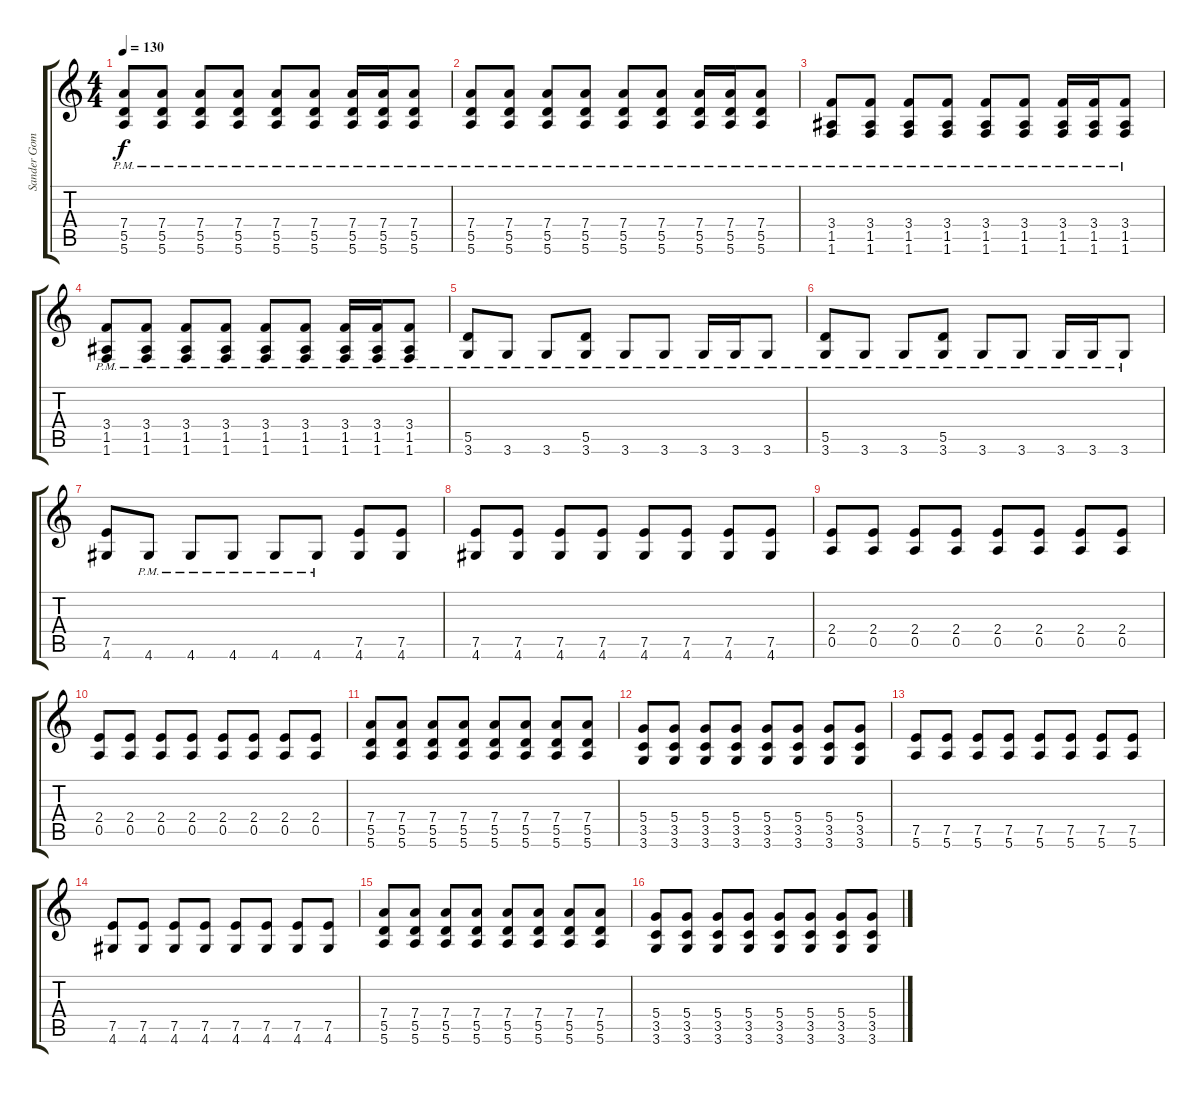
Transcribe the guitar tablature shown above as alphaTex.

\track ("Sander Gommans" "Sander Gom") {instrument distortionguitar}
\staff {score tabs}
\tuning (E4 B3 G3 D3 A2 E2) {hide}
\ts (4 4)
\tempo 130
\clef g2
\ks c
(7.4{pm} 5.5{pm} 5.6{pm}).8{dy f} (7.4{pm} 5.5{pm} 5.6{pm}).8 (7.4{pm} 5.5{pm} 5.6{pm}).8 (7.4{pm} 5.5{pm} 5.6{pm}).8 (7.4{pm} 5.5{pm} 5.6{pm}).8 (7.4{pm} 5.5{pm} 5.6{pm}).8 (7.4{pm} 5.5{pm} 5.6{pm}).16 (7.4{pm} 5.5{pm} 5.6{pm}).16 (7.4{pm} 5.5{pm} 5.6{pm}).8 |
(7.4{pm} 5.5{pm} 5.6{pm}).8 (7.4{pm} 5.5{pm} 5.6{pm}).8 (7.4{pm} 5.5{pm} 5.6{pm}).8 (7.4{pm} 5.5{pm} 5.6{pm}).8 (7.4{pm} 5.5{pm} 5.6{pm}).8 (7.4{pm} 5.5{pm} 5.6{pm}).8 (7.4{pm} 5.5{pm} 5.6{pm}).16 (7.4{pm} 5.5{pm} 5.6{pm}).16 (7.4{pm} 5.5{pm} 5.6{pm}).8 |
(3.4{pm} 1.5{pm} 1.6{pm}).8 (3.4{pm} 1.5{pm} 1.6{pm}).8 (3.4{pm} 1.5{pm} 1.6{pm}).8 (3.4{pm} 1.5{pm} 1.6{pm}).8 (3.4{pm} 1.5{pm} 1.6{pm}).8 (3.4{pm} 1.5{pm} 1.6{pm}).8 (3.4{pm} 1.5{pm} 1.6{pm}).16 (3.4{pm} 1.5{pm} 1.6{pm}).16 (3.4{pm} 1.5{pm} 1.6{pm}).8 |
(3.4{pm} 1.5{pm} 1.6{pm}).8 (3.4{pm} 1.5{pm} 1.6{pm}).8 (3.4{pm} 1.5{pm} 1.6{pm}).8 (3.4{pm} 1.5{pm} 1.6{pm}).8 (3.4{pm} 1.5{pm} 1.6{pm}).8 (3.4{pm} 1.5{pm} 1.6{pm}).8 (3.4{pm} 1.5{pm} 1.6{pm}).16 (3.4{pm} 1.5{pm} 1.6{pm}).16 (3.4{pm} 1.5{pm} 1.6{pm}).8 |
(5.5{pm} 3.6{pm}).8 3.6{pm}.8 3.6{pm}.8 (5.5{pm} 3.6{pm}).8 3.6{pm}.8 3.6{pm}.8 3.6{pm}.16 3.6{pm}.16 3.6{pm}.8 |
(5.5{pm} 3.6{pm}).8 3.6{pm}.8 3.6{pm}.8 (5.5{pm} 3.6{pm}).8 3.6{pm}.8 3.6{pm}.8 3.6{pm}.16 3.6{pm}.16 3.6{pm}.8 |
(7.5 4.6).8 4.6{pm}.8 4.6{pm}.8 4.6{pm}.8 4.6{pm}.8 4.6{pm}.8 (7.5 4.6).8 (7.5 4.6).8 |
(7.5 4.6).8 (7.5 4.6).8 (7.5 4.6).8 (7.5 4.6).8 (7.5 4.6).8 (7.5 4.6).8 (7.5 4.6).8 (7.5 4.6).8 |
(2.4 0.5).8 (2.4 0.5).8 (2.4 0.5).8 (2.4 0.5).8 (2.4 0.5).8 (2.4 0.5).8 (2.4 0.5).8 (2.4 0.5).8 |
(2.4 0.5).8 (2.4 0.5).8 (2.4 0.5).8 (2.4 0.5).8 (2.4 0.5).8 (2.4 0.5).8 (2.4 0.5).8 (2.4 0.5).8 |
(7.4 5.5 5.6).8 (7.4 5.5 5.6).8 (7.4 5.5 5.6).8 (7.4 5.5 5.6).8 (7.4 5.5 5.6).8 (7.4 5.5 5.6).8 (7.4 5.5 5.6).8 (7.4 5.5 5.6).8 |
(5.4 3.5 3.6).8 (5.4 3.5 3.6).8 (5.4 3.5 3.6).8 (5.4 3.5 3.6).8 (5.4 3.5 3.6).8 (5.4 3.5 3.6).8 (5.4 3.5 3.6).8 (5.4 3.5 3.6).8 |
(7.5 5.6).8 (7.5 5.6).8 (7.5 5.6).8 (7.5 5.6).8 (7.5 5.6).8 (7.5 5.6).8 (7.5 5.6).8 (7.5 5.6).8 |
(7.5 4.6).8 (7.5 4.6).8 (7.5 4.6).8 (7.5 4.6).8 (7.5 4.6).8 (7.5 4.6).8 (7.5 4.6).8 (7.5 4.6).8 |
(7.4 5.5 5.6).8 (7.4 5.5 5.6).8 (7.4 5.5 5.6).8 (7.4 5.5 5.6).8 (7.4 5.5 5.6).8 (7.4 5.5 5.6).8 (7.4 5.5 5.6).8 (7.4 5.5 5.6).8 |
(5.4 3.5 3.6).8 (5.4 3.5 3.6).8 (5.4 3.5 3.6).8 (5.4 3.5 3.6).8 (5.4 3.5 3.6).8 (5.4 3.5 3.6).8 (5.4 3.5 3.6).8 (5.4 3.5 3.6).8
